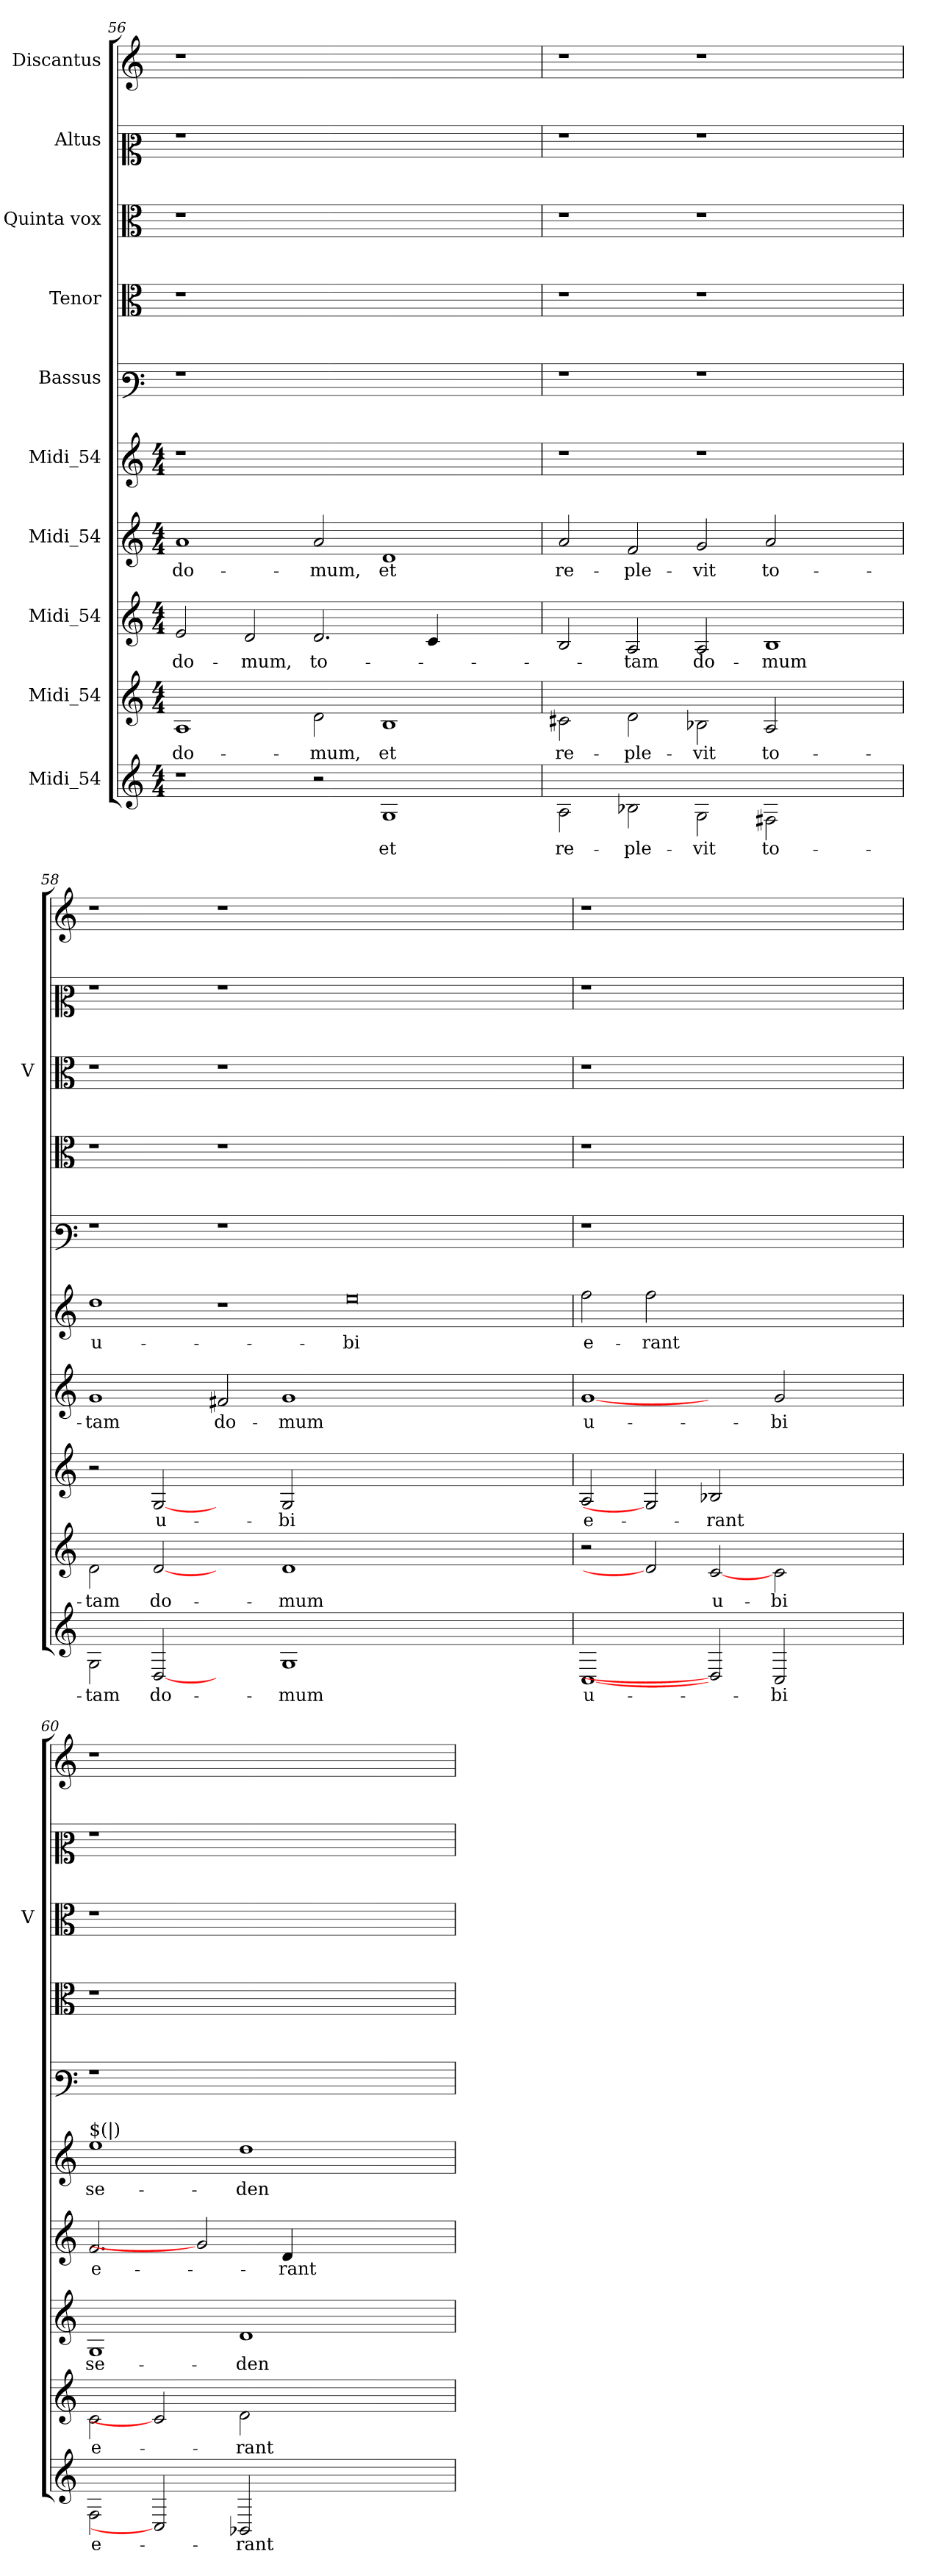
**kern	**text	**kern	**text	**kern	**text	**kern	**text	**kern	**text	**kern	**kern	**kern	**kern	**kern
*part10	*part10	*part9	*part9	*part8	*part8	*part7	*part7	*part6	*part6	*part5	*part4	*part3	*part2	*part1
*staff10	*staff10	*staff9	*staff9	*staff8	*staff8	*staff7	*staff7	*staff6	*staff6	*staff5	*staff4	*staff3	*staff2	*staff1
*I"Midi_54	*	*I"Midi_54	*	*I"Midi_54	*	*I"Midi_54	*	*I"Midi_54	*	*I"Bassus	*I"Tenor	*I"Quinta vox	*I"Altus	*I"Discantus
*	*	*	*	*	*	*	*	*	*	*	*	*I'V	*	*
!!LO:PB:g=z
*clefG2	*	*clefG2	*	*clefG2	*	*clefG2	*	*clefG2	*	*clefF3	*clefC3	*clefC3	*clefC2	*clefG2
*k[]	*	*k[]	*	*k[]	*	*k[]	*	*k[]	*	*k[]	*k[]	*k[]	*k[]	*k[]
*M4/4	*	*M4/4	*	*M4/4	*	*M4/4	*	*M4/4	*	*	*	*	*	*
=56	=56	=56	=56	=56	=56	=56	=56	=56	=56	=56	=56	=56	=56	=56
!	!	!	!LO:LY:b	!	!LO:LY:b	!	!LO:LY:b	!	!	!	!	!	!	!
1r	.	1A	do-	2e/	do-	1a	do-	1r	.	1r	1r	1r	1r	1r
!	!	!	!	!	!LO:LY:b	!	!	!	!	!	!	!	!	!
.	.	.	.	2d/	-mum,	.	.	.	.	.	.	.	.	.
!	!	!	!LO:LY:b	!	!LO:LY:b	!	!LO:LY:b	!	!	!	!	!	!	!
2r	.	2d\	-mum,	2.d/	to-	2a/	-mum,	1ryy	.	1ryy	1ryy	1ryy	1ryy	1ryy
!	!LO:LY:b	!	!LO:LY:b	!	!	!	!LO:LY:b	!	!	!	!	!	!	!
1G	et	1B	et	.	.	1d	et	.	.	.	.	.	.	.
.	.	.	.	4c/	.	.	.	.	.	.	.	.	.	.
.	.	.	.	2ryy	.	.	.	2ryy	.	2ryy	2ryy	2ryy	2ryy	2ryy
=57	=57	=57	=57	=57	=57	=57	=57	=57	=57	=57	=57	=57	=57	=57
!	!LO:LY:b	!	!LO:LY:b	!	!	!	!LO:LY:b	!	!	!	!	!	!	!
2A\	re-	2c#X\	re-	2B/	.	2a/	re-	1r	.	1r	1r	1r	1r	1r
!	!LO:LY:b	!	!LO:LY:b	!	!LO:LY:b	!	!LO:LY:b	!	!	!	!	!	!	!
2B-X\	-ple-	2d\	-ple-	2A/	-tam	2f/	-ple-	.	.	.	.	.	.	.
!	!LO:LY:b	!	!LO:LY:b	!	!LO:LY:b	!	!LO:LY:b	!	!	!	!	!	!	!
2G\	-vit	2B-X\	-vit	2A/	do-	2g/	-vit	1r	.	1r	1r	1r	1r	1r
!	!LO:LY:b	!	!LO:LY:b	!	!LO:LY:b	!	!LO:LY:b	!	!	!	!	!	!	!
2F#X\	to-	2A/	to-	1B	-mum	2a/	to-	.	.	.	.	.	.	.
2ryy	.	2ryy	.	.	.	2ryy	.	2ryy	.	2ryy	2ryy	2ryy	2ryy	2ryy
=58	=58	=58	=58	=58	=58	=58	=58	=58	=58	=58	=58	=58	=58	=58
!	!LO:LY:b	!	!LO:LY:b	!	!	!	!LO:LY:b	!	!LO:LY:b	!	!	!	!	!
2G\	-tam	2d\	-tam	2r	.	1g	-tam	1dd	u-	1r	1r	1r	1r	1r
!	!LO:LY:b	!	!LO:LY:b	!	!LO:LY:b	!	!	!	!	!	!	!	!	!
[2D	do-	[2d	do-	[2G	u-	.	.	.	.	.	.	.	.	.
!	!	!	!	!	!	!	!LO:LY:b	!	!	!	!	!	!	!
2ryy	.	2ryy	.	2ryy	.	2f#X/	do-	1r	.	1r	1r	1r	1r	1r
!	!LO:LY:b	!	!LO:LY:b	!	!LO:LY:b	!	!LO:LY:b	!	!	!	!	!	!	!
1G	-mum	1d	-mum	2G/	-bi	1g	-mum	.	.	.	.	.	.	.
!	!	!	!	!	!	!	!	!	!LO:LY:b	!	!	!	!	!
.	.	.	.	1ryy	.	.	.	0ee	-bi	0ryy	0ryy	0ryy	0ryy	0ryy
2ryy	.	2ryy	.	.	.	2ryy	.	.	.	.	.	.	.	.
1ryy	.	1ryy	.	1ryy	.	1ryy	.	.	.	.	.	.	.	.
=59	=59	=59	=59	=59	=59	=59	=59	=59	=59	=59	=59	=59	=59	=59
!	!LO:LY:b	!	!	!	!LO:LY:b	!	!LO:LY:b	!	!LO:LY:b	!	!	!	!	!
[1C	u-	2r	.	2A/	e-	[1g	u-	2ff\	e-	1r	1r	1r	1r	1r
!	!	!	!	!	!	!	!	!	!LO:LY:b	!	!	!	!	!
.	.	2d]	.	2G]	.	.	.	2ff\	-rant	.	.	.	.	.
!	!	!	!LO:LY:b	!	!LO:LY:b	!	!	!	!	!	!	!	!	!
2D]	.	[2c	u-	2B-X/	-rant	2ryy	.	1ryy	.	1ryy	1ryy	1ryy	1ryy	1ryy
!	!LO:LY:b	!	!LO:LY:b	!	!	!	!LO:LY:b	!	!	!	!	!	!	!
2C/	-bi	2c\	-bi	1ryy	.	2g/	-bi	.	.	.	.	.	.	.
2ryy	.	2ryy	.	.	.	2ryy	.	2ryy	.	2ryy	2ryy	2ryy	2ryy	2ryy
!!LO:PB:g=z
=60	=60	=60	=60	=60	=60	=60	=60	=60	=60	=60	=60	=60	=60	=60
!	!	!	!	!	!	!	!	!LO:TX:a:t=$(|)	!	!	!	!	!	!
!	!LO:LY:b	!	!LO:LY:b	!	!LO:LY:b	!	!LO:LY:b	!	!LO:LY:b	!	!	!	!	!
2F\	e-	2c\	e-	1G	se-	2.f/	e-	1ee	se-	1r	1r	1r	1r	1r
2C]	.	2c]	.	.	.	.	.	.	.	.	.	.	.	.
.	.	.	.	.	.	2g]	.	.	.	.	.	.	.	.
!	!LO:LY:b	!	!LO:LY:b	!	!LO:LY:b	!	!	!	!LO:LY:b	!	!	!	!	!
2BB-X/	-rant	2d\	-rant	1d	-den-	.	.	1dd	-den-	1.ryy	1.ryy	1.ryy	1.ryy	1.ryy
!	!	!	!	!	!	!	!LO:LY:b	!	!	!	!	!	!	!
.	.	.	.	.	.	4d/	-rant	.	.	.	.	.	.	.
1ryy	.	1ryy	.	.	.	1ryy	.	.	.	.	.	.	.	.
.	.	.	.	2ryy	.	.	.	2ryy	.	.	.	.	.	.
=	=	=	=	=	=	=	=	=	=	=	=	=	=	=
*-	*-	*-	*-	*-	*-	*-	*-	*-	*-	*-	*-	*-	*-	*-
